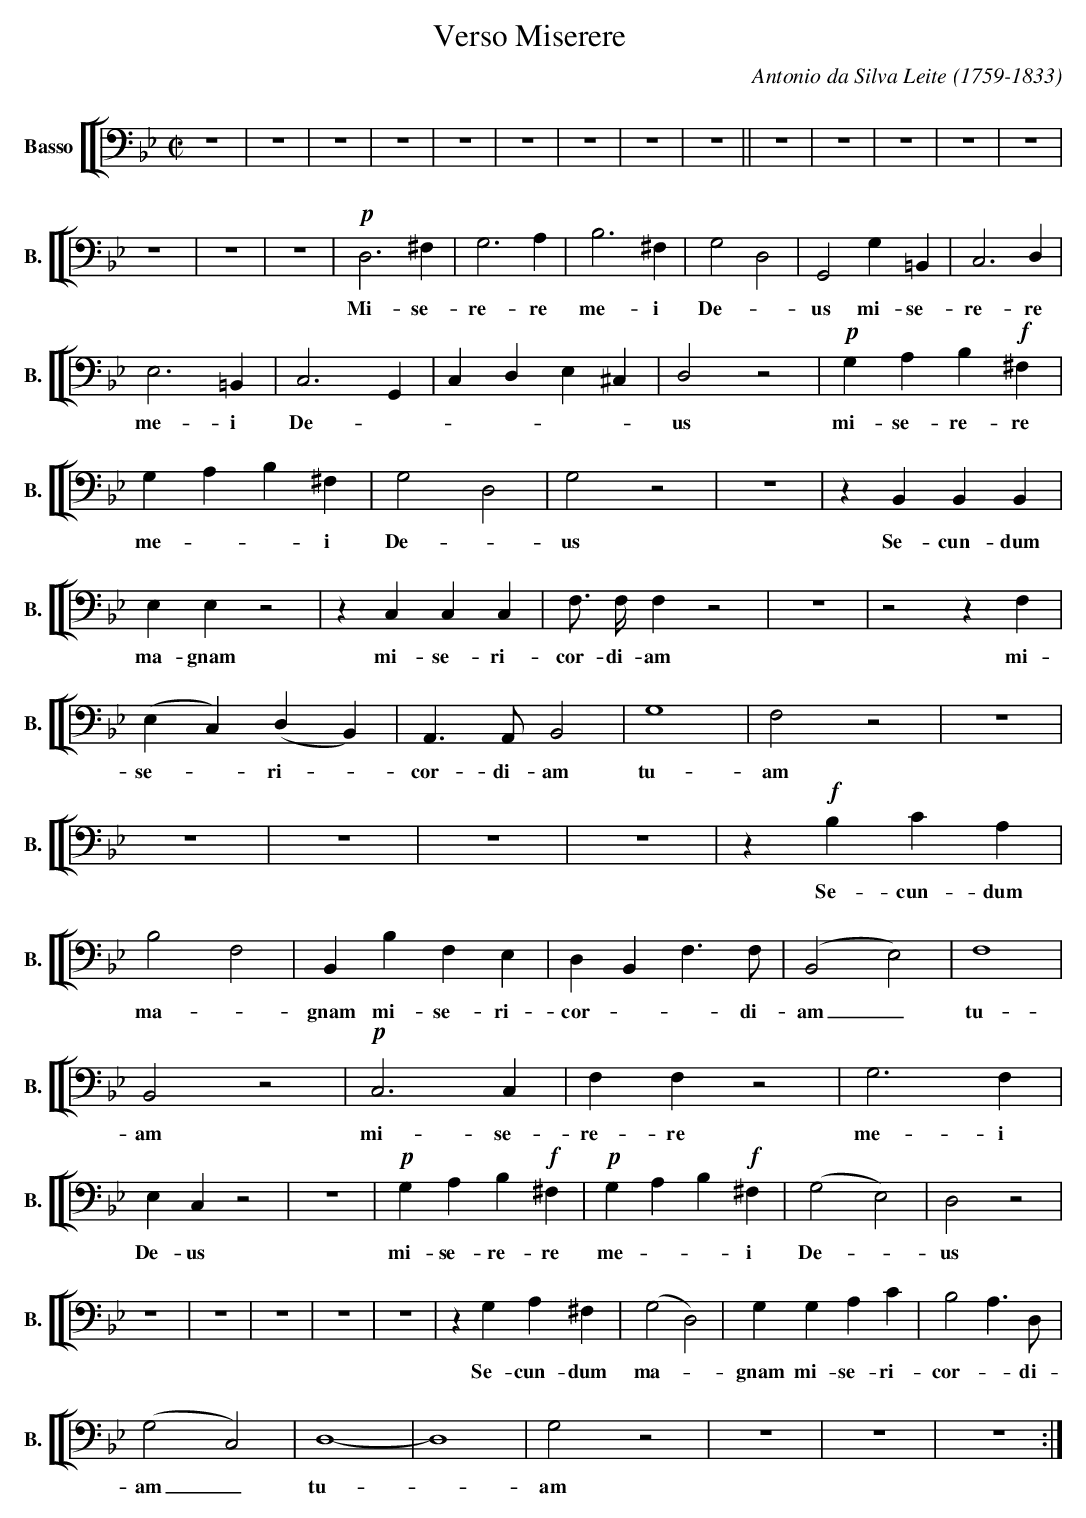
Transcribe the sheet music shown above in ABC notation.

X:1
T:Verso Miserere
C:Antonio da Silva Leite (1759-1833)
M:C|
L:1/4
K:Bb
V: 11 clef=bass name="Basso" sname="B."
%%staves [[ 11 ]]
[L:1/8] z8 | z8 | z8 | z8 | z8 | z8 | z8 | z8 | z8 || z8 | z8 | z8 | z8 | z8 |
z8 | z8 | z8 | !p!D,6^F,2 | G,6A,2 | B,6^F,2 | G,4D,4 | G,,4G,2=B,,2 | C,6D,2 |
w:Mi-se-re-re me-i De--us mi-se-re-re
E,6=B,,2 | C,6G,,2 | C,2D,2E,2^C,2 | D,4z4 | !p!G,2A,2B,2!f!^F,2 |
w:me-i De****-us mi-se-re-re
G,2A,2B,2^F,2 | G,4D,4 | G,4z4 | z8 | z2B,,2B,,2B,,2 |
w:me*-i De--us Se-cun-dum
E,2E,2z4 | z2C,2C,2C,2 | F,> F,F,2z4 | z8 | z4z2F,2 |
w:ma-gnam mi-se-ri-cor-di-am mi-
(E,2C,2)(D,2B,,2) | A,,2>A,,2B,,4 | G,8 | F,4z4 | z8 |
w:se--ri--cor-di-am tu-am
z8 | z8 | z8 | z8 | z2!f!B,2C2A,2 |
w:Se-cun-dum
B,4F,4 | B,,2B,2F,2E,2 | D,2B,,2F,2>F,2 | (B,,4E,4) | F,8 |
w:ma--gnam mi-se-ri-cor*-di-am_ tu-
B,,4z4 | !p!C,6C,2 | F,2F,2z4 | G,6F,2 |
w:am mi-se-re-re me-i
E,2C,2z4 | z8 | !p!G,2A,2B,2!f!^F,2 | !p!G,2A,2B,2!f!^F,2 | (G,4E,4) | D,4z4 |
w:De-us mi-se-re-re me*-i De--us
z8 | z8 | z8 | z8 | z8 | z2G,2A,2^F,2 | (G,4D,4) | G,2G,2A,2C2 | B,4A,2>D,2 |
w:Se-cun-dum ma--gnam mi-se-ri-cor--di-
(G,4C,4) | D,8- | D,8 | G,4z4 | z8 | z8 | z8 :|
w:am_ tu--am
